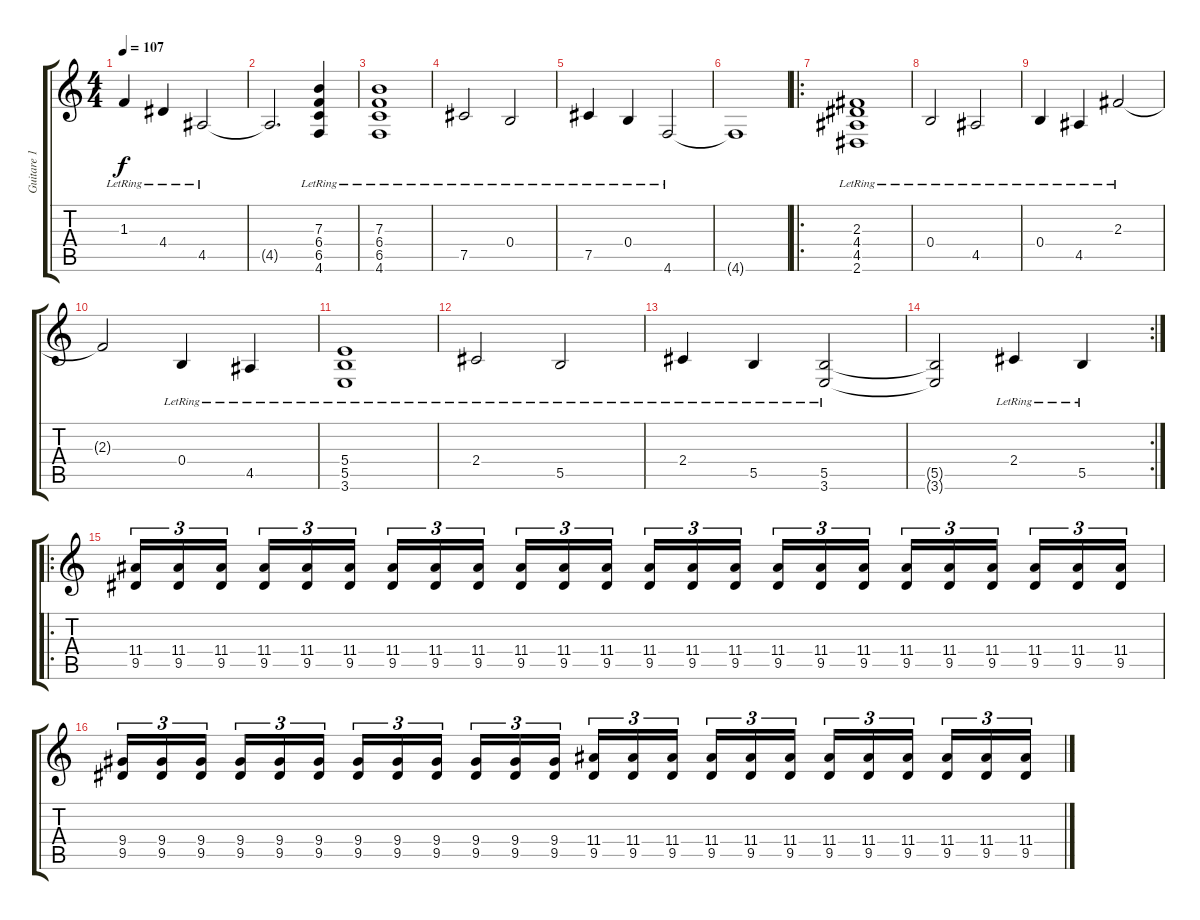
\track ("Guitare 1" "Guitare 1") {instrument distortionguitar}
\staff {score tabs}
\tuning (Db4 Ab3 E3 B2 Gb2 Db2) {hide}
\ts (4 4)
\tempo 107
\clef g2
\ks c
1.3{lr}.4{dy f} 4.4{lr}.4 4.5{lr}.2 |
4.5{t}.2{d} (7.3 6.4{lr} 6.5{lr} 4.6{lr}).4 |
(7.3{lr} 6.4{lr} 6.5{lr} 4.6{lr}).1 |
7.5{lr}.2 0.4{lr}.2 |
7.5{lr}.4 0.4{lr}.4 4.6{lr}.2 |
4.6{t}.1 |
\ro
(2.3{lr} 4.4{lr} 4.5{lr} 2.6{lr}).1 |
0.4{lr}.2 4.5{lr}.2 |
0.4{lr}.4 4.5{lr}.4 2.3{lr}.2 |
2.3{t}.2 0.4{lr}.4 4.5{lr}.4 |
(5.4{lr} 5.5{lr} 3.6{lr}).1 |
2.4{lr}.2 5.5{lr}.2 |
2.4{lr}.4 5.5{lr}.4 (5.5{lr} 3.6{lr}).2 |
\rc 2
(5.5{t} 3.6{t}).2 2.4{lr}.4 5.5{lr}.4 |
\ro
(11.4 9.5).16{tu (3 2)} (11.4 9.5).16{tu (3 2)} (11.4 9.5).16{tu (3 2) beam splitsecondary} (11.4 9.5).16{tu (3 2)} (11.4 9.5).16{tu (3 2)} (11.4 9.5).16{tu (3 2)} (11.4 9.5).16{tu (3 2)} (11.4 9.5).16{tu (3 2)} (11.4 9.5).16{tu (3 2) beam splitsecondary} (11.4 9.5).16{tu (3 2)} (11.4 9.5).16{tu (3 2)} (11.4 9.5).16{tu (3 2)} (11.4 9.5).16{tu (3 2)} (11.4 9.5).16{tu (3 2)} (11.4 9.5).16{tu (3 2) beam splitsecondary} (11.4 9.5).16{tu (3 2)} (11.4 9.5).16{tu (3 2)} (11.4 9.5).16{tu (3 2)} (11.4 9.5).16{tu (3 2)} (11.4 9.5).16{tu (3 2)} (11.4 9.5).16{tu (3 2) beam splitsecondary} (11.4 9.5).16{tu (3 2)} (11.4 9.5).16{tu (3 2)} (11.4 9.5).16{tu (3 2)} |
(9.4 9.5).16{tu (3 2)} (9.4 9.5).16{tu (3 2)} (9.4 9.5).16{tu (3 2) beam splitsecondary} (9.4 9.5).16{tu (3 2)} (9.4 9.5).16{tu (3 2)} (9.4 9.5).16{tu (3 2)} (9.4 9.5).16{tu (3 2)} (9.4 9.5).16{tu (3 2)} (9.4 9.5).16{tu (3 2) beam splitsecondary} (9.4 9.5).16{tu (3 2)} (9.4 9.5).16{tu (3 2)} (9.4 9.5).16{tu (3 2)} (11.4 9.5).16{tu (3 2)} (11.4 9.5).16{tu (3 2)} (11.4 9.5).16{tu (3 2) beam splitsecondary} (11.4 9.5).16{tu (3 2)} (11.4 9.5).16{tu (3 2)} (11.4 9.5).16{tu (3 2)} (11.4 9.5).16{tu (3 2)} (11.4 9.5).16{tu (3 2)} (11.4 9.5).16{tu (3 2) beam splitsecondary} (11.4 9.5).16{tu (3 2)} (11.4 9.5).16{tu (3 2)} (11.4 9.5).16{tu (3 2)}
